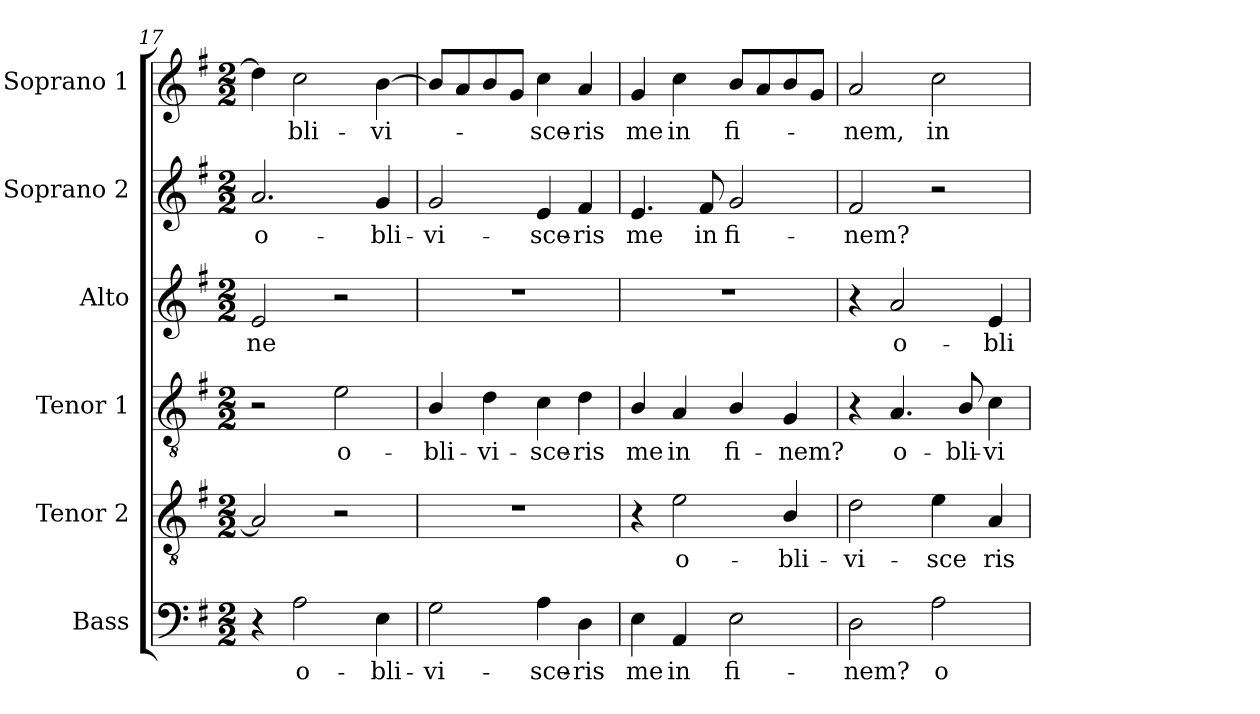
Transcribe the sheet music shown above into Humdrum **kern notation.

**kern	**text	**kern	**text	**kern	**text	**kern	**text	**kern	**text	**kern	**text
*part6	*part6	*part5	*part5	*part4	*part4	*part3	*part3	*part2	*part2	*part1	*part1
*staff6	*staff6	*staff5	*staff5	*staff4	*staff4	*staff3	*staff3	*staff2	*staff2	*staff1	*staff1
*I"Bass	*	*I"Tenor 2	*	*I"Tenor 1	*	*I"Alto	*	*I"Soprano 2	*	*I"Soprano 1	*
*I'B	*	*I'T2	*	*I'T1	*	*I'A	*	*I'S2	*	*I'S1	*
*clefF4	*	*clefGv2	*	*clefGv2	*	*clefG2	*	*clefG2	*	*clefG2	*
*	*	*ITrd7c12	*	*ITrd7c12	*	*	*	*	*	*	*
*k[f#]	*	*k[f#]	*	*k[f#]	*	*k[f#]	*	*k[f#]	*	*k[f#]	*
*G:	*	*G:	*	*G:	*	*G:	*	*G:	*	*G:	*
*M2/2	*	*M2/2	*	*M2/2	*	*M2/2	*	*M2/2	*	*M2/2	*
=17	=17	=17	=17	=17	=17	=17	=17	=17	=17	=17	=17
!	!	!	!	!	!	!	!LO:LY:b:color=#000000	!	!	!	!
!	!	!	!	!	!	!	!	!	!LO:LY:b:color=#000000	!	!
4r	.	2AAi/]	.	2r	.	2ei/	-ne	2.ai/	o-	4ddi\]	.
!	!LO:LY:b:color=#000000	!	!	!	!	!	!	!	!	!	!
!	!	!	!	!	!	!	!	!	!	!	!LO:LY:b:color=#000000
2Ai\	o-	.	.	.	.	.	.	.	.	2cci\	-bli-
!	!	!	!	!	!LO:LY:b:color=#000000	!	!	!	!	!	!
.	.	2r	.	2Ei\	o-	2r	.	.	.	.	.
!	!LO:LY:b:color=#000000	!	!	!	!	!	!	!	!	!	!
!	!	!	!	!	!	!	!	!	!LO:LY:b:color=#000000	!	!
!	!	!	!	!	!	!	!	!	!	!	!LO:LY:b:color=#000000
4Ei\	-bli-	.	.	.	.	.	.	4gi/	-bli-	[4bi\	-vi-
=18	=18	=18	=18	=18	=18	=18	=18	=18	=18	=18	=18
!	!LO:LY:b:color=#000000	!	!	!	!	!	!	!	!	!	!
!	!	!	!	!	!LO:LY:b:color=#000000	!	!	!	!	!	!
!	!	!	!	!	!	!	!	!	!LO:LY:b:color=#000000	!	!
2Gi\	-vi-	1r	.	4BBi/	-bli-	1r	.	2gi/	-vi-	8bi/L]	.
.	.	.	.	.	.	.	.	.	.	8ai/	.
!	!	!	!	!	!LO:LY:b:color=#000000	!	!	!	!	!	!
.	.	.	.	4Di\	-vi-	.	.	.	.	8bi/	.
.	.	.	.	.	.	.	.	.	.	8gi/J	.
!	!LO:LY:b:color=#000000	!	!	!	!	!	!	!	!	!	!
!	!	!	!	!	!LO:LY:b:color=#000000	!	!	!	!	!	!
!	!	!	!	!	!	!	!	!	!LO:LY:b:color=#000000	!	!
!	!	!	!	!	!	!	!	!	!	!	!LO:LY:b:color=#000000
4Ai\	-sce-	.	.	4Ci\	-sce-	.	.	4ei/	-sce-	4cci\	-sce-
!	!LO:LY:b:color=#000000	!	!	!	!	!	!	!	!	!	!
!	!	!	!	!	!LO:LY:b:color=#000000	!	!	!	!	!	!
!	!	!	!	!	!	!	!	!	!LO:LY:b:color=#000000	!	!
!	!	!	!	!	!	!	!	!	!	!	!LO:LY:b:color=#000000
4Di\	-ris	.	.	4Di\	-ris	.	.	4f#i/	-ris	4ai/	-ris
=19	=19	=19	=19	=19	=19	=19	=19	=19	=19	=19	=19
!	!LO:LY:b:color=#000000	!	!	!	!	!	!	!	!	!	!
!	!	!	!	!	!LO:LY:b:color=#000000	!	!	!	!	!	!
!	!	!	!	!	!	!	!	!	!LO:LY:b:color=#000000	!	!
!	!	!	!	!	!	!	!	!	!	!	!LO:LY:b:color=#000000
4Ei\	me	4r	.	4BBi/	me	1r	.	4.ei/	me	4gi/	me
!	!LO:LY:b:color=#000000	!	!	!	!	!	!	!	!	!	!
!	!	!	!LO:LY:b:color=#000000	!	!	!	!	!	!	!	!
!	!	!	!	!	!LO:LY:b:color=#000000	!	!	!	!	!	!
!	!	!	!	!	!	!	!	!	!	!	!LO:LY:b:color=#000000
4AAi/	in	2Ei\	o-	4AAi/	in	.	.	.	.	4cci\	in
!	!	!	!	!	!	!	!	!	!LO:LY:b:color=#000000	!	!
.	.	.	.	.	.	.	.	8f#i/	in	.	.
!	!LO:LY:b:color=#000000	!	!	!	!	!	!	!	!	!	!
!	!	!	!	!	!LO:LY:b:color=#000000	!	!	!	!	!	!
!	!	!	!	!	!	!	!	!	!LO:LY:b:color=#000000	!	!
!	!	!	!	!	!	!	!	!	!	!	!LO:LY:b:color=#000000
2Ei\	fi-	.	.	4BBi/	fi-	.	.	2gi/	fi-	8bi/L	fi-
.	.	.	.	.	.	.	.	.	.	8ai/	.
!	!	!	!LO:LY:b:color=#000000	!	!	!	!	!	!	!	!
!	!	!	!	!	!LO:LY:b:color=#000000	!	!	!	!	!	!
.	.	4BBi/	-bli-	4GGi/	-nem?	.	.	.	.	8bi/	.
.	.	.	.	.	.	.	.	.	.	8gi/J	.
!!LO:LB:g=z
=20	=20	=20	=20	=20	=20	=20	=20	=20	=20	=20	=20
!	!LO:LY:b:color=#000000	!	!	!	!	!	!	!	!	!	!
!	!	!	!LO:LY:b:color=#000000	!	!	!	!	!	!	!	!
!	!	!	!	!	!	!	!	!	!LO:LY:b:color=#000000	!	!
!	!	!	!	!	!	!	!	!	!	!	!LO:LY:b:color=#000000
2Di\	-nem?	2Di\	-vi-	4r	.	4r	.	2f#i/	-nem?	2ai/	-nem,
!	!	!	!	!	!LO:LY:b:color=#000000	!	!	!	!	!	!
!	!	!	!	!	!	!	!LO:LY:b:color=#000000	!	!	!	!
.	.	.	.	4.AAi/	o-	2ai/	o-	.	.	.	.
!	!LO:LY:b:color=#000000	!	!	!	!	!	!	!	!	!	!
!	!	!	!LO:LY:b:color=#000000	!	!	!	!	!	!	!	!
!	!	!	!	!	!	!	!	!	!	!	!LO:LY:b:color=#000000
2Ai\	o-	4Ei\	-sce	.	.	.	.	2r	.	2cci\	in
!	!	!	!	!	!LO:LY:b:color=#000000	!	!	!	!	!	!
.	.	.	.	8BBi/	-bli-	.	.	.	.	.	.
!	!	!	!LO:LY:b:color=#000000	!	!	!	!	!	!	!	!
!	!	!	!	!	!LO:LY:b:color=#000000	!	!	!	!	!	!
!	!	!	!	!	!	!	!LO:LY:b:color=#000000	!	!	!	!
.	.	4AAi/	ris	4Ci\	-vi-	4ei/	-bli-	.	.	.	.
=	=	=	=	=	=	=	=	=	=	=	=
*-	*-	*-	*-	*-	*-	*-	*-	*-	*-	*-	*-
